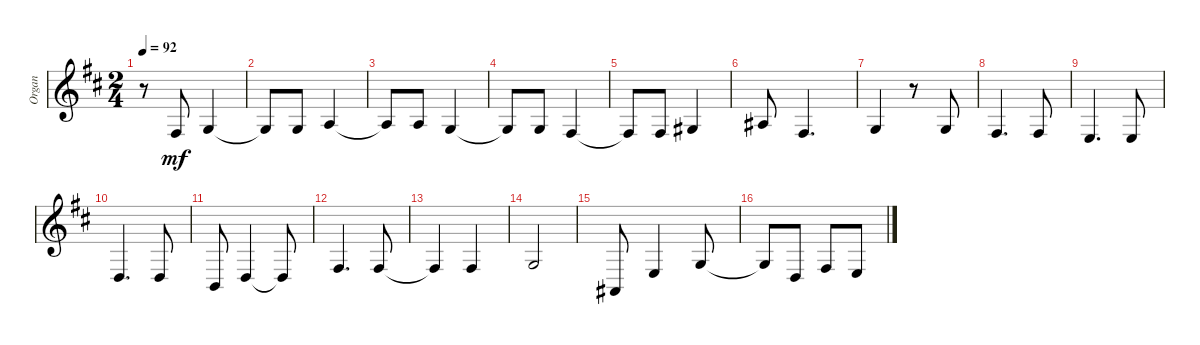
\track ("Organ" "Organ") {instrument drawbarorgan}
\staff {score}
\tuning (E4 B3 G3 D3 A2 E2 B1) {hide}
\ts (2 4)
\tempo 92
\clef g2
\ks d
r.8{dy mf instrument drawbarorgan} 4.4.8 0.3.4 |
0.3{t}.8 0.3.8 2.3.4 |
2.3{t}.8 2.3.8 0.3.4 |
0.3{t}.8 0.3.8 4.4.4 |
4.4{t}.8 4.4.8 1.3.4 |
3.3.8 4.4.4{d} |
0.3.4 r.8 0.3.8 |
4.4.4{d} 4.4.8 |
2.4.4{d} 2.4.8 |
0.4.4{d} 0.4.8 |
2.5.8 0.4.4 0.4{t}.8 |
4.4.4{d} 4.4.8 |
4.4{t}.4 4.4.4 |
0.3.2 |
1.5.8 2.4.4 0.3.8 |
0.3{t}.8 0.4.8 4.4.8 2.4.8
